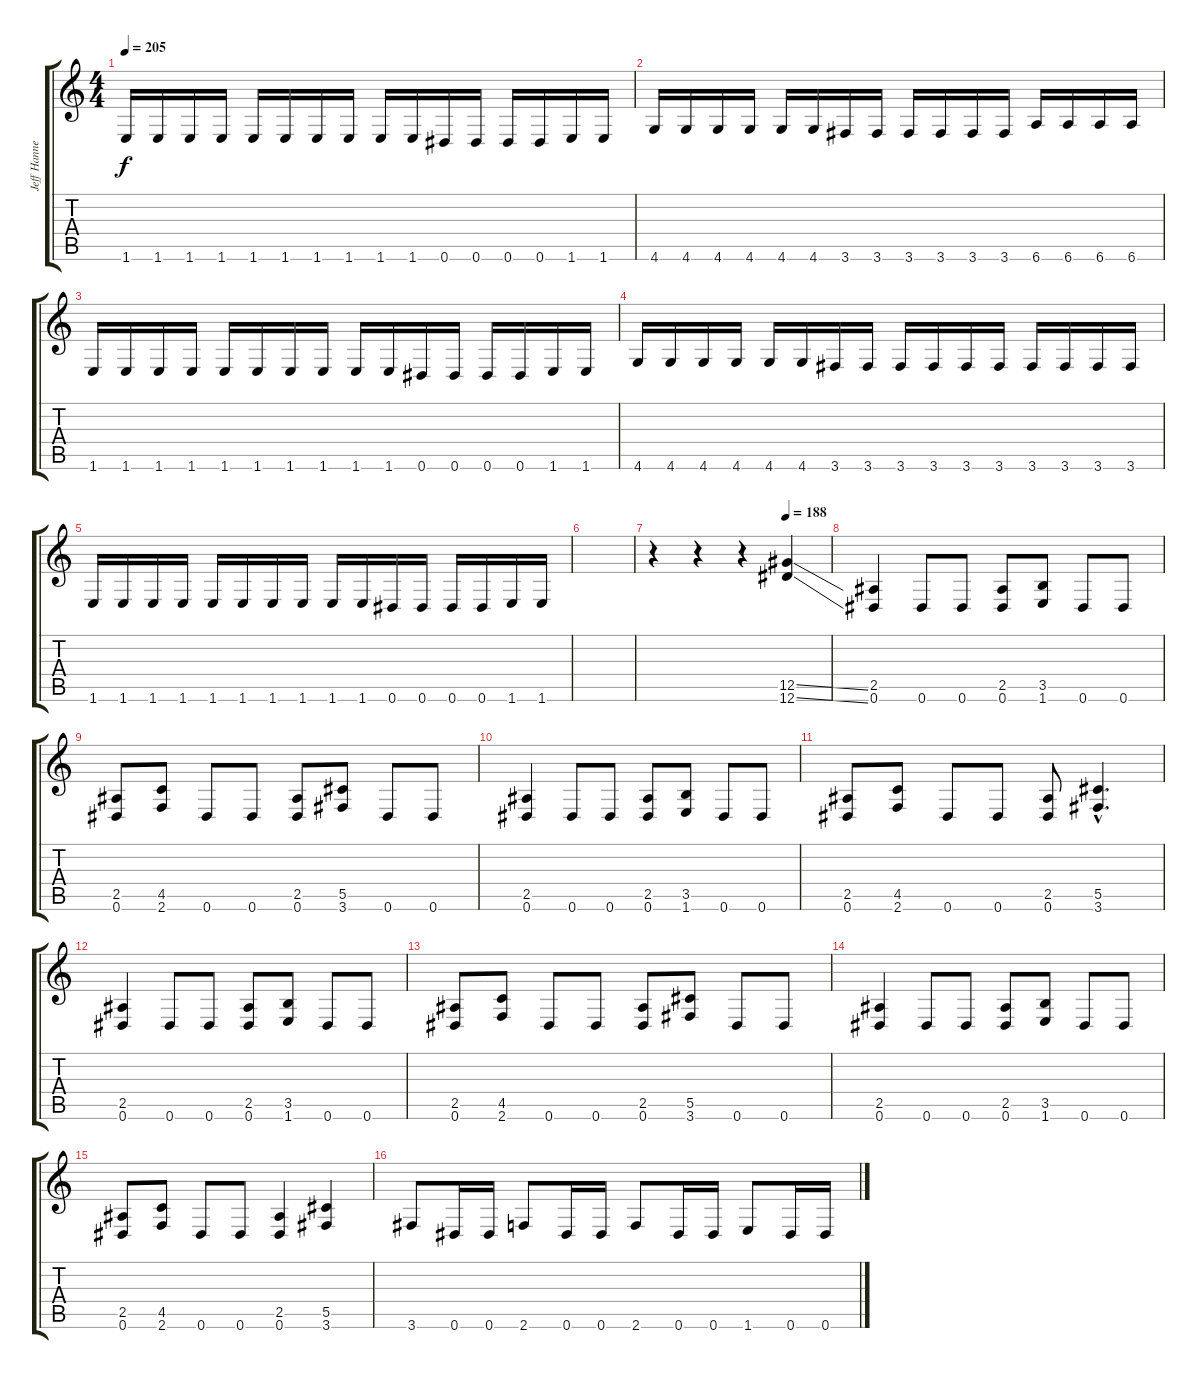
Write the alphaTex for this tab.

\track ("Jeff Hanneman" "Jeff Hanne") {instrument distortionguitar}
\staff {score tabs}
\tuning (Eb4 Bb3 Gb3 Db3 Ab2 Eb2) {hide}
\ts (4 4)
\tempo 205
\clef g2
\ks c
1.6.16{dy f} 1.6.16 1.6.16 1.6.16 1.6.16 1.6.16 1.6.16 1.6.16 1.6.16 1.6.16 0.6.16 0.6.16 0.6.16 0.6.16 1.6.16 1.6.16 |
4.6.16 4.6.16 4.6.16 4.6.16 4.6.16 4.6.16 3.6.16 3.6.16 3.6.16 3.6.16 3.6.16 3.6.16 6.6.16 6.6.16 6.6.16 6.6.16 |
1.6.16 1.6.16 1.6.16 1.6.16 1.6.16 1.6.16 1.6.16 1.6.16 1.6.16 1.6.16 0.6.16 0.6.16 0.6.16 0.6.16 1.6.16 1.6.16 |
4.6.16 4.6.16 4.6.16 4.6.16 4.6.16 4.6.16 3.6.16 3.6.16 3.6.16 3.6.16 3.6.16 3.6.16 3.6.16 3.6.16 3.6.16 3.6.16 |
1.6.16 1.6.16 1.6.16 1.6.16 1.6.16 1.6.16 1.6.16 1.6.16 1.6.16 1.6.16 0.6.16 0.6.16 0.6.16 0.6.16 1.6.16 1.6.16 |
|
\tempo (188 0.75)
r.4 r.4 r.4 (12.5{ss} 12.6{ss}).4 |
(2.5 0.6).4 0.6.8 0.6.8 (2.5 0.6).8 (3.5 1.6).8 0.6.8 0.6.8 |
(2.5 0.6).8 (4.5 2.6).8 0.6.8 0.6.8 (2.5 0.6).8 (5.5 3.6).8 0.6.8 0.6.8 |
(2.5 0.6).4 0.6.8 0.6.8 (2.5 0.6).8 (3.5 1.6).8 0.6.8 0.6.8 |
(2.5 0.6).8 (4.5 2.6).8 0.6.8 0.6.8 (2.5 0.6).8 (5.5{hac} 3.6{hac}).4{d} |
(2.5 0.6).4 0.6.8 0.6.8 (2.5 0.6).8 (3.5 1.6).8 0.6.8 0.6.8 |
(2.5 0.6).8 (4.5 2.6).8 0.6.8 0.6.8 (2.5 0.6).8 (5.5 3.6).8 0.6.8 0.6.8 |
(2.5 0.6).4 0.6.8 0.6.8 (2.5 0.6).8 (3.5 1.6).8 0.6.8 0.6.8 |
(2.5 0.6).8 (4.5 2.6).8 0.6.8 0.6.8 (2.5 0.6).4 (5.5 3.6).4 |
3.6.8 0.6.16 0.6.16 2.6.8 0.6.16 0.6.16 2.6.8 0.6.16 0.6.16 1.6.8 0.6.16 0.6.16
